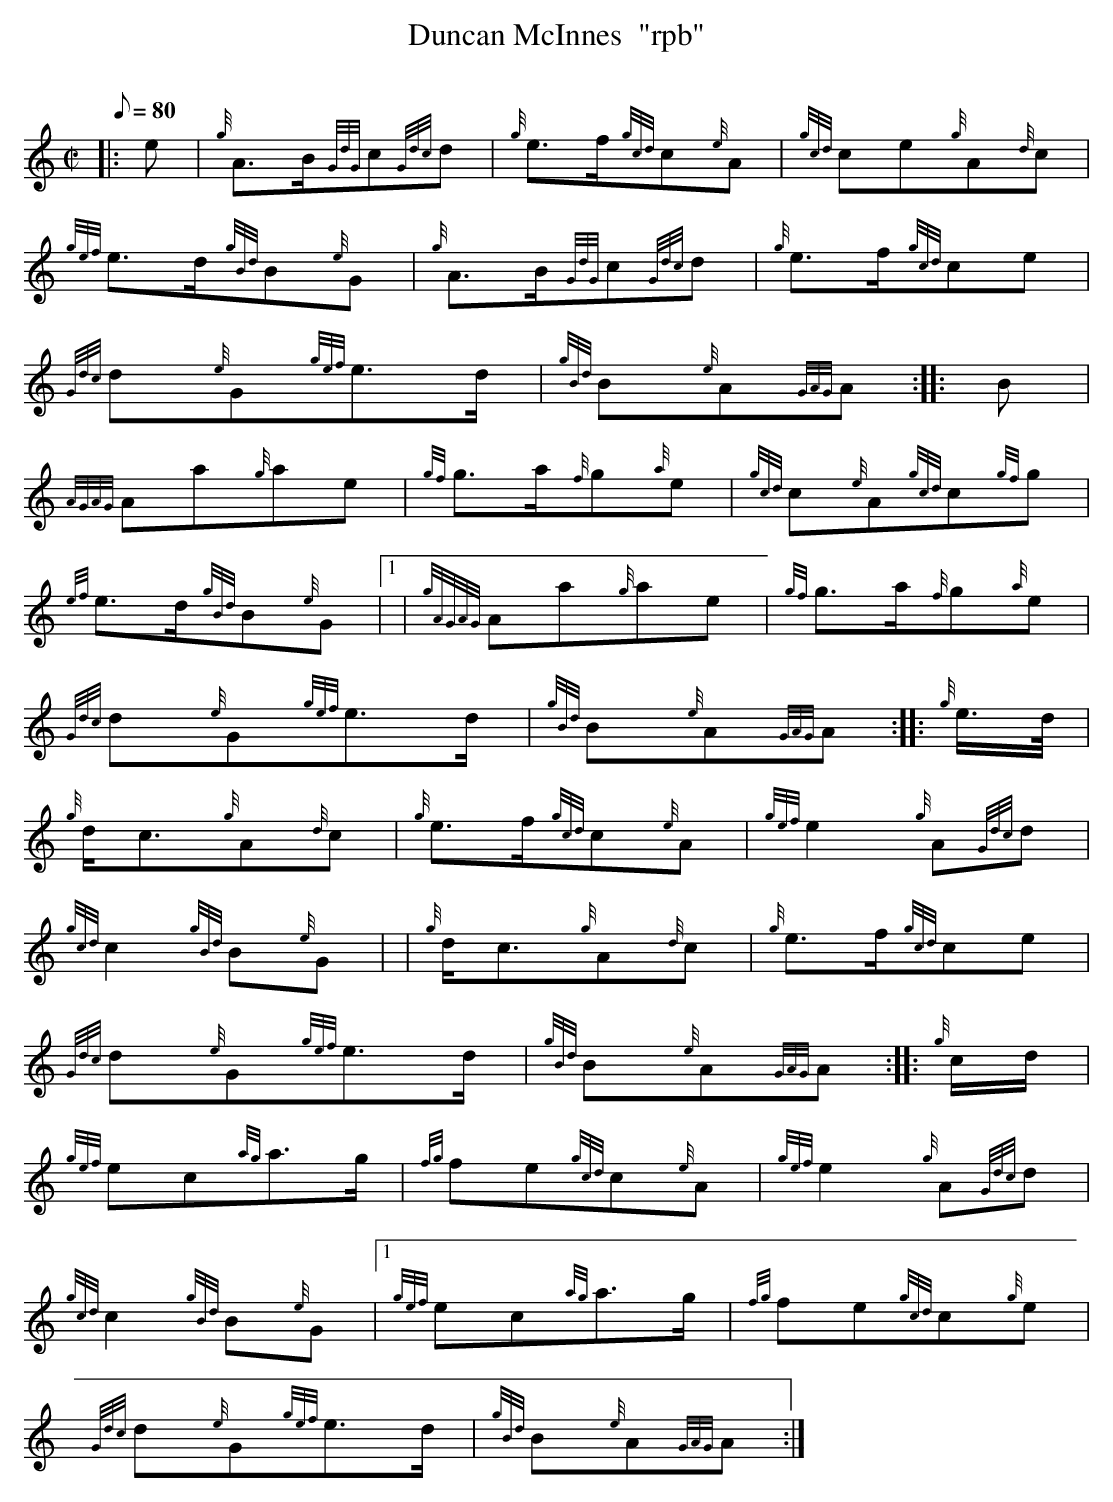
X:1
T:Duncan McInnes  "rpb"
M:C|
L:1/8
Q:80
C:
K:HP
|: e|
{g}A3/2B/2{GdG}c{Gdc}d|
{g}e3/2f/2{gcd}c{e}A|
{gcd}ce{g}A{d}c|  !
{gef}e3/2d/2{gBd}B{e}G|
{g}A3/2B/2{GdG}c{Gdc}d|
{g}e3/2f/2{gcd}ce|  !
{Gdc}d{e}G{gef}e3/2d/2|
{gBd}B{e}A{GAG}A:| |:
B|  !
{AGAG}Aa{g}ae|
{gf}g3/2a/2{f}g{a}e|
{gcd}c{e}A{gcd}c{gf}g|  !
{ef}e3/2d/2{gBd}B{e}G|1 |
{gAGAG}Aa{g}ae|
{gf}g3/2a/2{f}g{a}e|  !
{Gdc}d{e}G{gef}e3/2d/2|
{gBd}B{e}A{GAG}A:| |:
{g}e3/4d/4|  !
{g}d/2c3/2{g}A{d}c|
{g}e3/2f/2{gcd}c{e}A|
{gef}e2{g}A{Gdc}d|  !
{gcd}c2{gBd}B{e}G| |
{g}d/2c3/2{g}A{d}c|
{g}e3/2f/2{gcd}ce|  !
{Gdc}d{e}G{gef}e3/2d/2|
{gBd}B{e}A{GAG}A:| |:
{g}c/2d/2|  !
{gef}ec{ag}a3/2g/2|
{fg}fe{gcd}c{e}A|
{gef}e2{g}A{Gdc}d|  !
{gcd}c2{gBd}B{e}G|1
{gef}ec{ag}a3/2g/2|
{fg}fe{gcd}c{g}e|  !
{Gdc}d{e}G{gef}e3/2d/2|
{gBd}B{e}A{GAG}A:|
